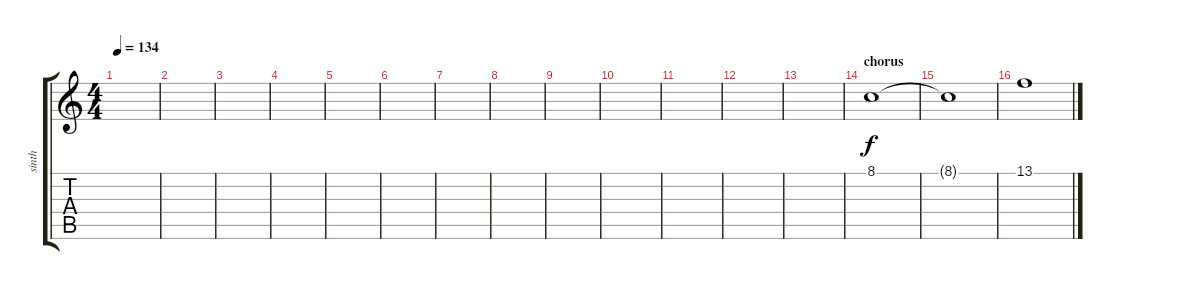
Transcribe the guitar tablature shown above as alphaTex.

\track ("sinth" "sinth") {instrument stringensemble1}
\staff {score tabs}
\tuning (E4 B3 G3 D3 A2 E2) {hide}
\ts (4 4)
\tempo 134
\clef g2
\ks c
|
|
|
|
|
|
|
|
|
|
|
|
|
\section ("" "chorus")
8.1.1 |
8.1{t}.1 |
13.1.1
